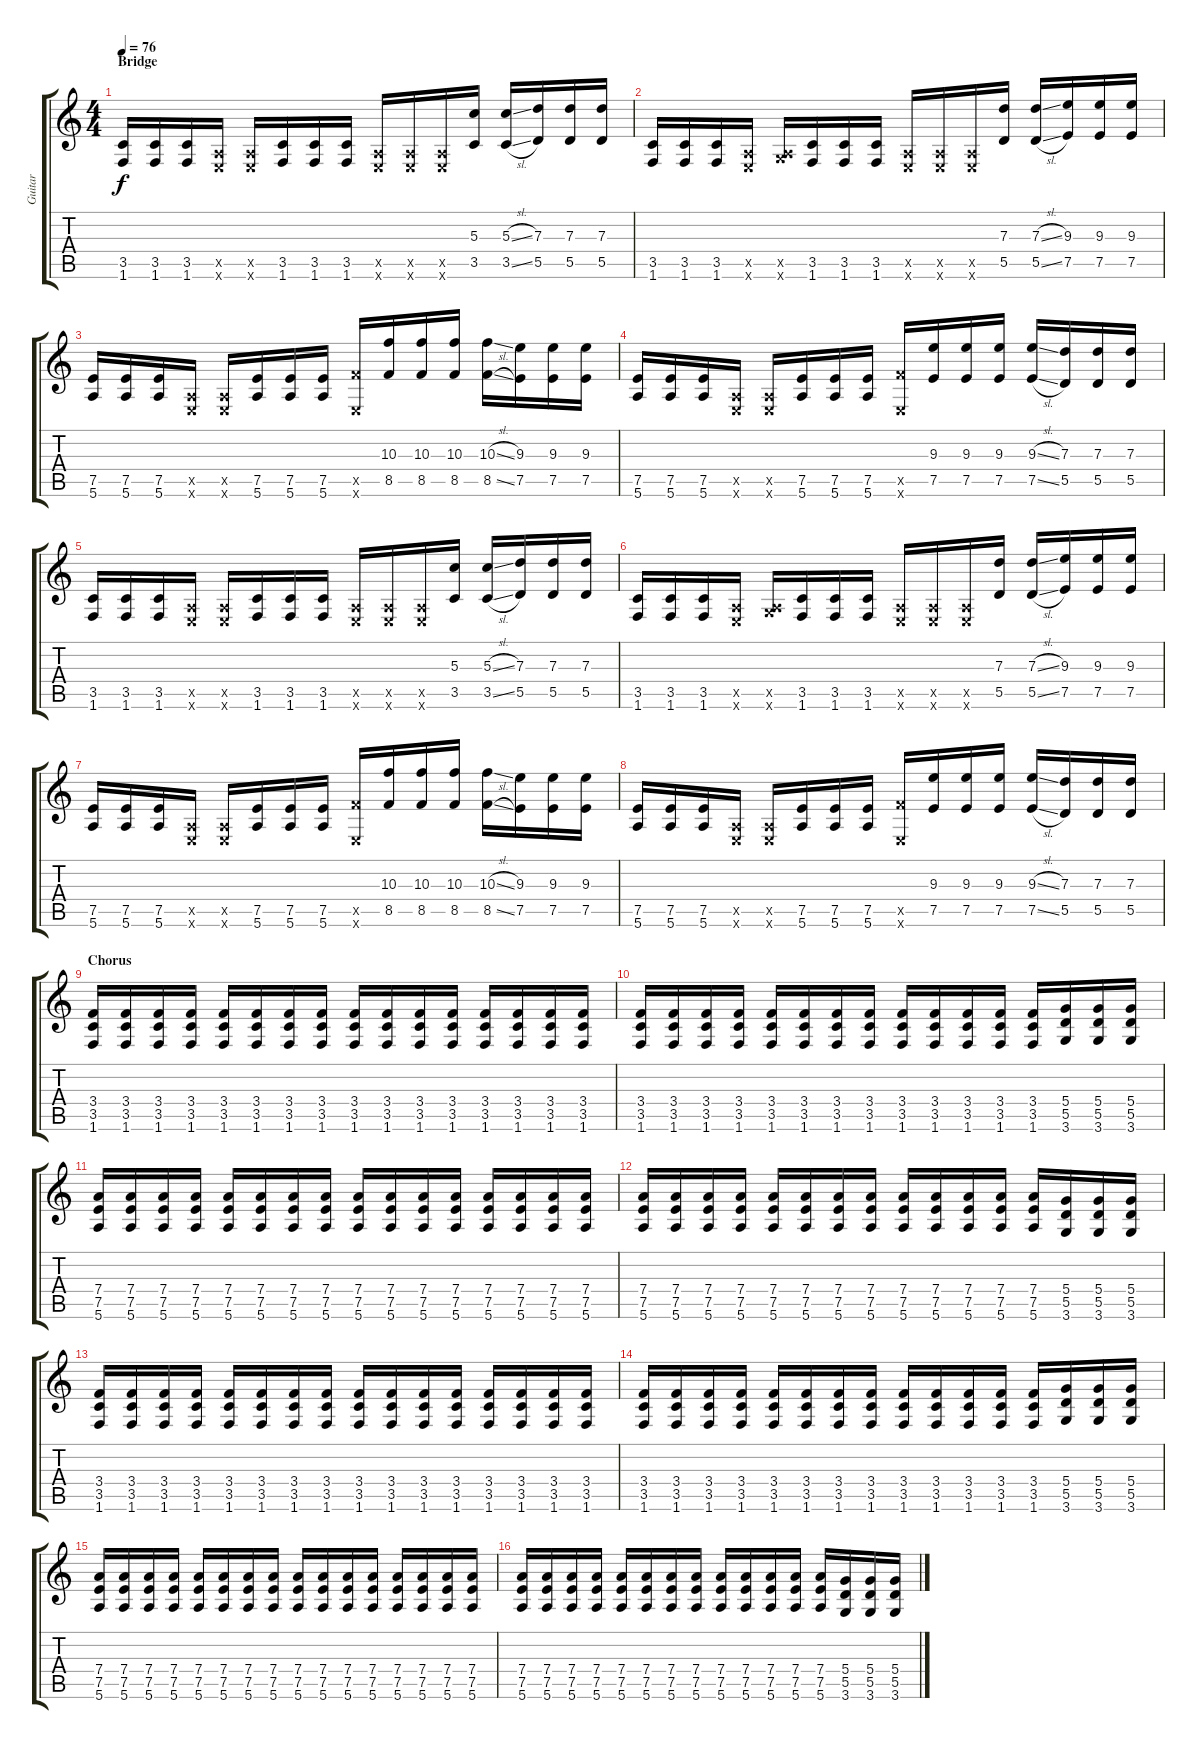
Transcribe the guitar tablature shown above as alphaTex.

\track ("Guitar" "Guitar") {instrument overdrivenguitar}
\staff {score tabs}
\tuning (B3 B3 G3 D3 A2 E2) {hide}
\ts (4 4)
\section ("" "Bridge")
\tempo 76
\clef g2
\ks c
(3.5 1.6).16{dy f} (3.5 1.6).16 (3.5 1.6).16 (0.5{x} 0.6{x}).16 (0.5{x} 0.6{x}).16 (3.5 1.6).16 (3.5 1.6).16 (3.5 1.6).16 (0.5{x} 0.6{x}).16 (0.5{x} 0.6{x}).16 (0.5{x} 0.6{x}).16 (5.3 3.5).16 (5.3{sl} 3.5{sl}).16 (7.3 5.5).16 (7.3 5.5).16 (7.3 5.5).16 |
(3.5 1.6).16 (3.5 1.6).16 (3.5 1.6).16 (0.5{x} 0.6{x}).16 (0.5{x} 3.6{x}).16 (3.5 1.6).16 (3.5 1.6).16 (3.5 1.6).16 (0.5{x} 0.6{x}).16 (0.5{x} 0.6{x}).16 (0.5{x} 0.6{x}).16 (7.3 5.5).16 (7.3{sl} 5.5{sl}).16 (9.3 7.5).16 (9.3 7.5).16 (9.3 7.5).16 |
(7.5 5.6).16 (7.5 5.6).16 (7.5 5.6).16 (0.5{x} 0.6{x}).16 (0.5{x} 0.6{x}).16 (7.5 5.6).16 (7.5 5.6).16 (7.5 5.6).16 (8.5{x} 0.6{x}).16 (10.3 8.5).16 (10.3 8.5).16 (10.3 8.5).16 (10.3{sl} 8.5{sl}).16 (9.3 7.5).16 (9.3 7.5).16 (9.3 7.5).16 |
(7.5 5.6).16 (7.5 5.6).16 (7.5 5.6).16 (0.5{x} 0.6{x}).16 (0.5{x} 0.6{x}).16 (7.5 5.6).16 (7.5 5.6).16 (7.5 5.6).16 (8.5{x} 0.6{x}).16 (9.3 7.5).16 (9.3 7.5).16 (9.3 7.5).16 (9.3{sl} 7.5{sl}).16 (7.3 5.5).16 (7.3 5.5).16 (7.3 5.5).16 |
(3.5 1.6).16 (3.5 1.6).16 (3.5 1.6).16 (0.5{x} 0.6{x}).16 (0.5{x} 0.6{x}).16 (3.5 1.6).16 (3.5 1.6).16 (3.5 1.6).16 (0.5{x} 0.6{x}).16 (0.5{x} 0.6{x}).16 (0.5{x} 0.6{x}).16 (5.3 3.5).16 (5.3{sl} 3.5{sl}).16 (7.3 5.5).16 (7.3 5.5).16 (7.3 5.5).16 |
(3.5 1.6).16 (3.5 1.6).16 (3.5 1.6).16 (0.5{x} 0.6{x}).16 (0.5{x} 3.6{x}).16 (3.5 1.6).16 (3.5 1.6).16 (3.5 1.6).16 (0.5{x} 0.6{x}).16 (0.5{x} 0.6{x}).16 (0.5{x} 0.6{x}).16 (7.3 5.5).16 (7.3{sl} 5.5{sl}).16 (9.3 7.5).16 (9.3 7.5).16 (9.3 7.5).16 |
(7.5 5.6).16 (7.5 5.6).16 (7.5 5.6).16 (0.5{x} 0.6{x}).16 (0.5{x} 0.6{x}).16 (7.5 5.6).16 (7.5 5.6).16 (7.5 5.6).16 (8.5{x} 0.6{x}).16 (10.3 8.5).16 (10.3 8.5).16 (10.3 8.5).16 (10.3{sl} 8.5{sl}).16 (9.3 7.5).16 (9.3 7.5).16 (9.3 7.5).16 |
(7.5 5.6).16 (7.5 5.6).16 (7.5 5.6).16 (0.5{x} 0.6{x}).16 (0.5{x} 0.6{x}).16 (7.5 5.6).16 (7.5 5.6).16 (7.5 5.6).16 (8.5{x} 0.6{x}).16 (9.3 7.5).16 (9.3 7.5).16 (9.3 7.5).16 (9.3{sl} 7.5{sl}).16 (7.3 5.5).16 (7.3 5.5).16 (7.3 5.5).16 |
\section ("" "Chorus")
(3.4 3.5 1.6).16 (3.4 3.5 1.6).16 (3.4 3.5 1.6).16 (3.4 3.5 1.6).16 (3.4 3.5 1.6).16 (3.4 3.5 1.6).16 (3.4 3.5 1.6).16 (3.4 3.5 1.6).16 (3.4 3.5 1.6).16 (3.4 3.5 1.6).16 (3.4 3.5 1.6).16 (3.4 3.5 1.6).16 (3.4 3.5 1.6).16 (3.4 3.5 1.6).16 (3.4 3.5 1.6).16 (3.4 3.5 1.6).16 |
(3.4 3.5 1.6).16 (3.4 3.5 1.6).16 (3.4 3.5 1.6).16 (3.4 3.5 1.6).16 (3.4 3.5 1.6).16 (3.4 3.5 1.6).16 (3.4 3.5 1.6).16 (3.4 3.5 1.6).16 (3.4 3.5 1.6).16 (3.4 3.5 1.6).16 (3.4 3.5 1.6).16 (3.4 3.5 1.6).16 (3.4 3.5 1.6).16 (5.4 5.5 3.6).16 (5.4 5.5 3.6).16 (5.4 5.5 3.6).16 |
(7.4 7.5 5.6).16 (7.4 7.5 5.6).16 (7.4 7.5 5.6).16 (7.4 7.5 5.6).16 (7.4 7.5 5.6).16 (7.4 7.5 5.6).16 (7.4 7.5 5.6).16 (7.4 7.5 5.6).16 (7.4 7.5 5.6).16 (7.4 7.5 5.6).16 (7.4 7.5 5.6).16 (7.4 7.5 5.6).16 (7.4 7.5 5.6).16 (7.4 7.5 5.6).16 (7.4 7.5 5.6).16 (7.4 7.5 5.6).16 |
(7.4 7.5 5.6).16 (7.4 7.5 5.6).16 (7.4 7.5 5.6).16 (7.4 7.5 5.6).16 (7.4 7.5 5.6).16 (7.4 7.5 5.6).16 (7.4 7.5 5.6).16 (7.4 7.5 5.6).16 (7.4 7.5 5.6).16 (7.4 7.5 5.6).16 (7.4 7.5 5.6).16 (7.4 7.5 5.6).16 (7.4 7.5 5.6).16 (5.4 5.5 3.6).16 (5.4 5.5 3.6).16 (5.4 5.5 3.6).16 |
(3.4 3.5 1.6).16 (3.4 3.5 1.6).16 (3.4 3.5 1.6).16 (3.4 3.5 1.6).16 (3.4 3.5 1.6).16 (3.4 3.5 1.6).16 (3.4 3.5 1.6).16 (3.4 3.5 1.6).16 (3.4 3.5 1.6).16 (3.4 3.5 1.6).16 (3.4 3.5 1.6).16 (3.4 3.5 1.6).16 (3.4 3.5 1.6).16 (3.4 3.5 1.6).16 (3.4 3.5 1.6).16 (3.4 3.5 1.6).16 |
(3.4 3.5 1.6).16 (3.4 3.5 1.6).16 (3.4 3.5 1.6).16 (3.4 3.5 1.6).16 (3.4 3.5 1.6).16 (3.4 3.5 1.6).16 (3.4 3.5 1.6).16 (3.4 3.5 1.6).16 (3.4 3.5 1.6).16 (3.4 3.5 1.6).16 (3.4 3.5 1.6).16 (3.4 3.5 1.6).16 (3.4 3.5 1.6).16 (5.4 5.5 3.6).16 (5.4 5.5 3.6).16 (5.4 5.5 3.6).16 |
(7.4 7.5 5.6).16 (7.4 7.5 5.6).16 (7.4 7.5 5.6).16 (7.4 7.5 5.6).16 (7.4 7.5 5.6).16 (7.4 7.5 5.6).16 (7.4 7.5 5.6).16 (7.4 7.5 5.6).16 (7.4 7.5 5.6).16 (7.4 7.5 5.6).16 (7.4 7.5 5.6).16 (7.4 7.5 5.6).16 (7.4 7.5 5.6).16 (7.4 7.5 5.6).16 (7.4 7.5 5.6).16 (7.4 7.5 5.6).16 |
(7.4 7.5 5.6).16 (7.4 7.5 5.6).16 (7.4 7.5 5.6).16 (7.4 7.5 5.6).16 (7.4 7.5 5.6).16 (7.4 7.5 5.6).16 (7.4 7.5 5.6).16 (7.4 7.5 5.6).16 (7.4 7.5 5.6).16 (7.4 7.5 5.6).16 (7.4 7.5 5.6).16 (7.4 7.5 5.6).16 (7.4 7.5 5.6).16 (5.4 5.5 3.6).16 (5.4 5.5 3.6).16 (5.4 5.5 3.6).16
